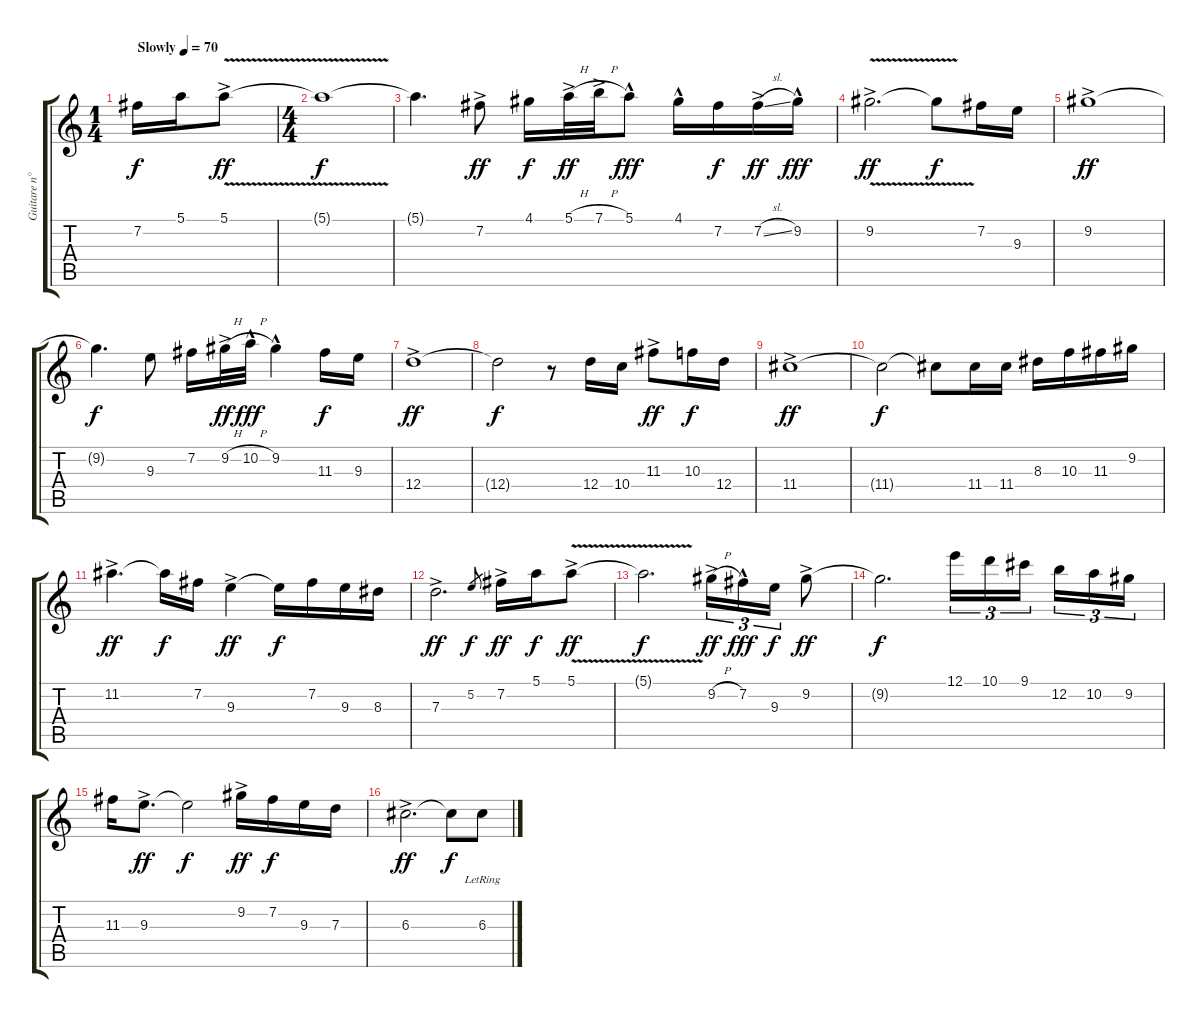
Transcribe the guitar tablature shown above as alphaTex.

\track ("Guitare n°2" "Guitare n°") {instrument acousticguitarnylon}
\staff {score tabs}
\tuning (E4 B3 G3 D3 A2 E2) {hide}
\ts (1 4)
\tempo (70 "Slowly")
\clef g2
\ks c
7.2.16{dy f instrument acousticguitarnylon} 5.1.16 5.1{v ac}.8{dy ff} |
\ts (4 4)
5.1{t}.1{dy f} |
5.1{t}.4{d} 7.2{ac}.8{dy ff} 4.1.16{dy f} 5.1{h ac}.32{dy ff} 7.1{h ac}.32 5.1{hac}.8{dy fff} 4.1{hac}.16 7.2.16{dy f} 7.2{sl ac}.16{dy ff} 9.2{hac}.16{dy fff} |
9.2{v ac}.2{d dy ff} 9.2{t}.8{dy f} 7.2.16 9.3.16 |
9.2{ac}.1{dy ff} |
9.2{t}.4{d dy f} 9.3.8 7.2.16 9.2{h ac}.32{dy ff} 10.2{h hac}.32{dy fff} 9.2{hac}.4 11.3.16{dy f} 9.3.16 |
12.4{ac}.1{dy ff} |
12.4{t}.2{dy f} r.8 12.4.16 10.4.16 11.3{ac}.8{dy ff} 10.3.16{dy f} 12.4.16 |
11.4{ac}.1{dy ff} |
11.4{t}.2{dy f} 11.4{t}.8 11.4.16 11.4.16 8.3.16 10.3.16 11.3.16 9.2.16 |
11.2{ac}.4{d dy ff} 11.2{t}.16{dy f} 7.2.16 9.3{ac}.4{dy ff} 9.3{t}.16{dy f} 7.2.16 9.3.16 8.3.16 |
7.3{ac}.2{d dy ff} 5.2.8{gr dy f} 7.2{ac}.16{dy ff} 5.1.16{dy f} 5.1{v ac}.8{dy ff} |
5.1{t}.2{d dy f} 9.2{h ac}.16{tu (3 2) dy ff} 7.2{hac}.16{tu (3 2) dy fff} 9.3.16{tu (3 2) dy f} 9.2{ac}.8{dy ff} |
9.2{t}.2{d dy f} 12.1.16{tu (3 2)} 10.1.16{tu (3 2)} 9.1.16{tu (3 2) beam splitsecondary} 12.2.16{tu (3 2)} 10.2.16{tu (3 2)} 9.2.16{tu (3 2)} |
11.3.16 9.3{ac}.8{d dy ff} 9.3{t}.2{dy f} 9.2{ac}.16{dy ff} 7.2.16{dy f} 9.3.16 7.3.16 |
6.3{ac}.2{d dy ff} 6.3{t}.8{dy f} 6.3{lr}.8
